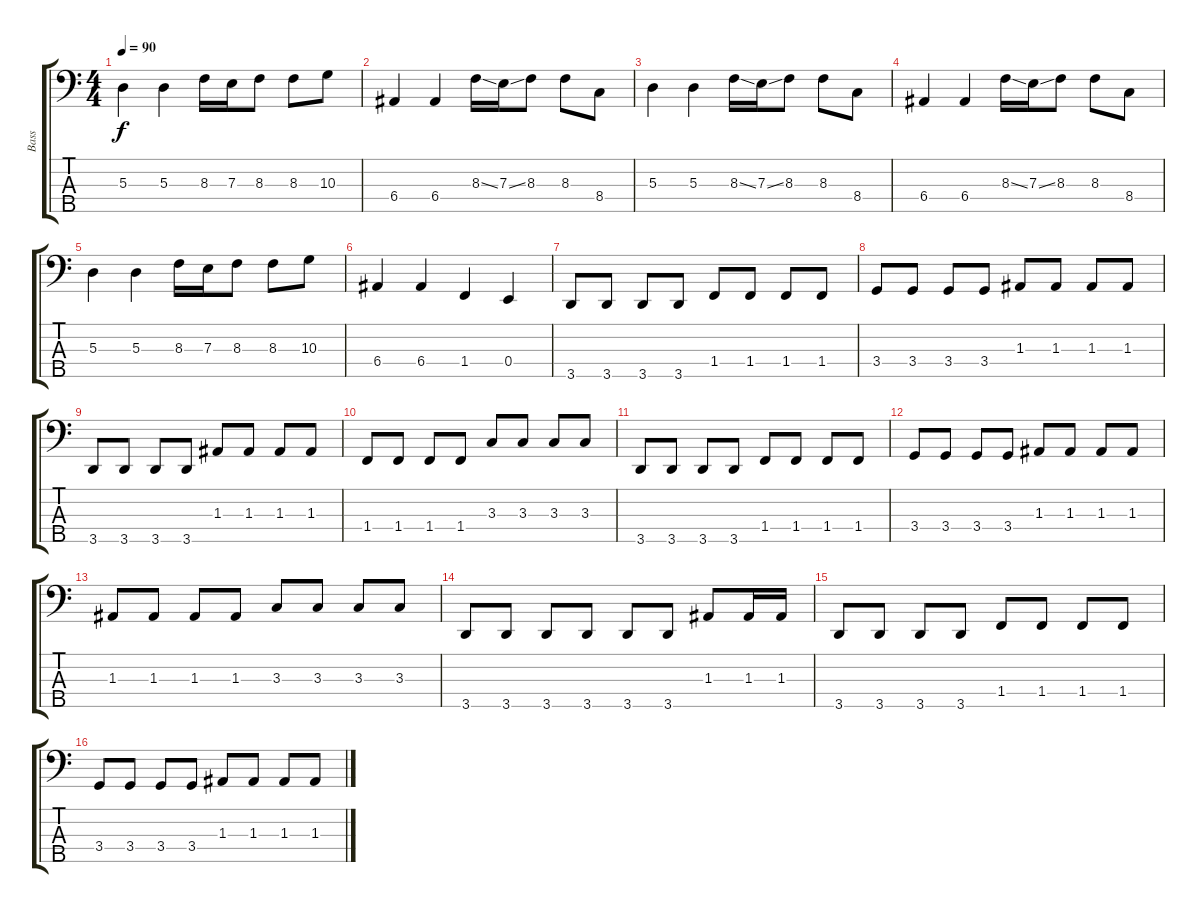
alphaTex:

\track ("Bass" "Bass") {instrument electricbassfinger}
\staff {score tabs}
\tuning (G2 D2 A1 E1 B0) {hide}
\ts (4 4)
\tempo 90
\clef f4
\ks c
5.3.4{dy f} 5.3.4 8.3.16 7.3.16 8.3.8 8.3.8 10.3.8 |
6.4.4 6.4.4 8.3{ss}.16 7.3{ss}.16 8.3.8 8.3.8 8.4.8 |
5.3.4 5.3.4 8.3{ss}.16 7.3{ss}.16 8.3.8 8.3.8 8.4.8 |
6.4.4 6.4.4 8.3{ss}.16 7.3{ss}.16 8.3.8 8.3.8 8.4.8 |
5.3.4 5.3.4 8.3.16 7.3.16 8.3.8 8.3.8 10.3.8 |
6.4.4 6.4.4 1.4.4 0.4.4 |
3.5.8 3.5.8 3.5.8 3.5.8 1.4.8 1.4.8 1.4.8 1.4.8 |
3.4.8 3.4.8 3.4.8 3.4.8 1.3.8 1.3.8 1.3.8 1.3.8 |
3.5.8 3.5.8 3.5.8 3.5.8 1.3.8 1.3.8 1.3.8 1.3.8 |
1.4.8 1.4.8 1.4.8 1.4.8 3.3.8 3.3.8 3.3.8 3.3.8 |
3.5.8 3.5.8 3.5.8 3.5.8 1.4.8 1.4.8 1.4.8 1.4.8 |
3.4.8 3.4.8 3.4.8 3.4.8 1.3.8 1.3.8 1.3.8 1.3.8 |
1.3.8 1.3.8 1.3.8 1.3.8 3.3.8 3.3.8 3.3.8 3.3.8 |
3.5.8 3.5.8 3.5.8 3.5.8 3.5.8 3.5.8 1.3.8 1.3.16 1.3.16 |
3.5.8 3.5.8 3.5.8 3.5.8 1.4.8 1.4.8 1.4.8 1.4.8 |
3.4.8 3.4.8 3.4.8 3.4.8 1.3.8 1.3.8 1.3.8 1.3.8
